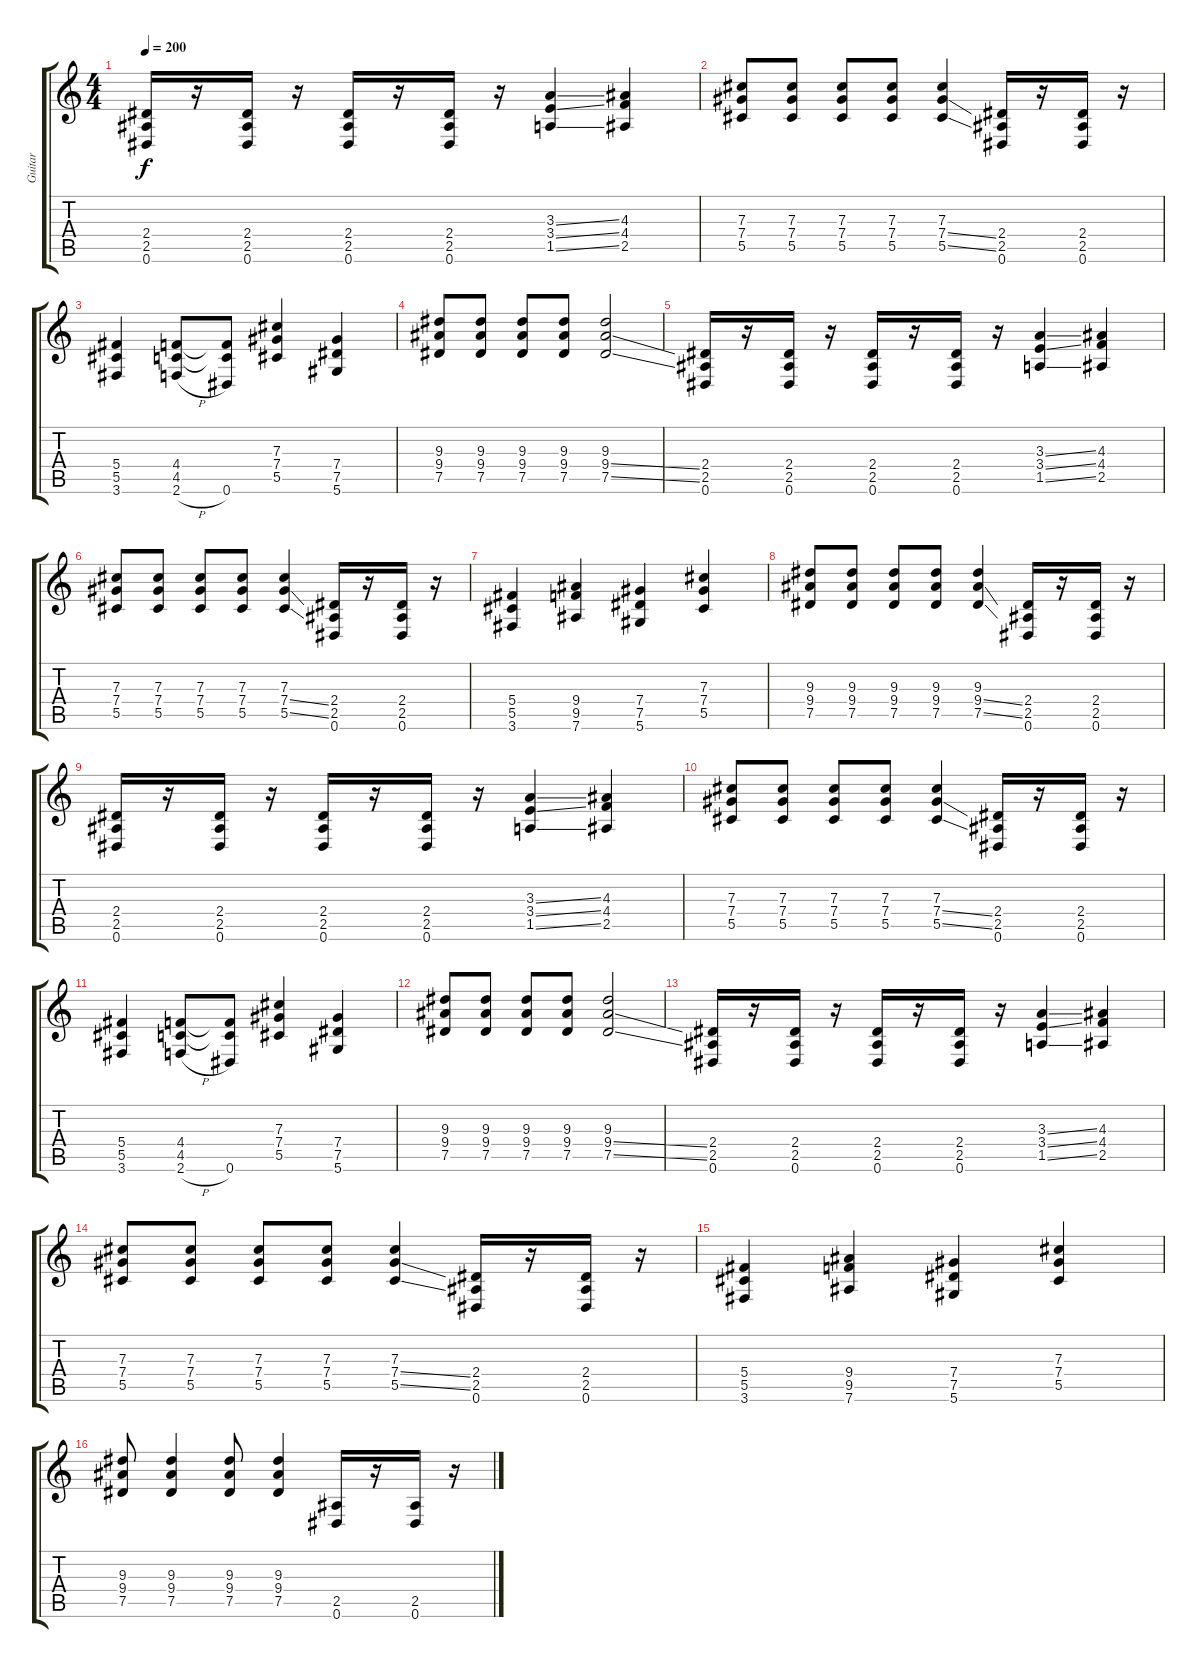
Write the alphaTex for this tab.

\track ("Guitar" "Guitar") {instrument distortionguitar}
\staff {score tabs}
\tuning (Eb4 Bb3 Gb3 Db3 Ab2 Eb2) {hide}
\ts (4 4)
\tempo 200
\clef g2
\ks c
(2.4 2.5 0.6).16{dy f} r.16 (2.4 2.5 0.6).16 r.16 (2.4 2.5 0.6).16 r.16 (2.4 2.5 0.6).16 r.16 (3.3{ss} 3.4{ss} 1.5{ss}).4 (4.3 4.4 2.5).4 |
(7.3 7.4 5.5).8 (7.3 7.4 5.5).8 (7.3 7.4 5.5).8 (7.3 7.4 5.5).8 (7.3 7.4{ss} 5.5{ss}).4 (2.4 2.5 0.6).16 r.16 (2.4 2.5 0.6).16 r.16 |
(5.4 5.5 3.6).4 (4.4 4.5 2.6{h}).8 (4.4{t} 4.5{t} 0.6).8 (7.3 7.4 5.5).4 (7.4 7.5 5.6).4 |
(9.3 9.4 7.5).8 (9.3 9.4 7.5).8 (9.3 9.4 7.5).8 (9.3 9.4 7.5).8 (9.3 9.4{ss} 7.5{ss}).2 |
(2.4 2.5 0.6).16 r.16 (2.4 2.5 0.6).16 r.16 (2.4 2.5 0.6).16 r.16 (2.4 2.5 0.6).16 r.16 (3.3{ss} 3.4{ss} 1.5{ss}).4 (4.3 4.4 2.5).4 |
(7.3 7.4 5.5).8 (7.3 7.4 5.5).8 (7.3 7.4 5.5).8 (7.3 7.4 5.5).8 (7.3 7.4{ss} 5.5{ss}).4 (2.4 2.5 0.6).16 r.16 (2.4 2.5 0.6).16 r.16 |
(5.4 5.5 3.6).4 (9.4 9.5 7.6).4 (7.4 7.5 5.6).4 (7.3 7.4 5.5).4 |
(9.3 9.4 7.5).8 (9.3 9.4 7.5).8 (9.3 9.4 7.5).8 (9.3 9.4 7.5).8 (9.3 9.4{ss} 7.5{ss}).4 (2.4 2.5 0.6).16 r.16 (2.4 2.5 0.6).16 r.16 |
(2.4 2.5 0.6).16 r.16 (2.4 2.5 0.6).16 r.16 (2.4 2.5 0.6).16 r.16 (2.4 2.5 0.6).16 r.16 (3.3{ss} 3.4{ss} 1.5{ss}).4 (4.3 4.4 2.5).4 |
(7.3 7.4 5.5).8 (7.3 7.4 5.5).8 (7.3 7.4 5.5).8 (7.3 7.4 5.5).8 (7.3 7.4{ss} 5.5{ss}).4 (2.4 2.5 0.6).16 r.16 (2.4 2.5 0.6).16 r.16 |
(5.4 5.5 3.6).4 (4.4 4.5 2.6{h}).8 (4.4{t} 4.5{t} 0.6).8 (7.3 7.4 5.5).4 (7.4 7.5 5.6).4 |
(9.3 9.4 7.5).8 (9.3 9.4 7.5).8 (9.3 9.4 7.5).8 (9.3 9.4 7.5).8 (9.3 9.4{ss} 7.5{ss}).2 |
(2.4 2.5 0.6).16 r.16 (2.4 2.5 0.6).16 r.16 (2.4 2.5 0.6).16 r.16 (2.4 2.5 0.6).16 r.16 (3.3{ss} 3.4{ss} 1.5{ss}).4 (4.3 4.4 2.5).4 |
(7.3 7.4 5.5).8 (7.3 7.4 5.5).8 (7.3 7.4 5.5).8 (7.3 7.4 5.5).8 (7.3 7.4{ss} 5.5{ss}).4 (2.4 2.5 0.6).16 r.16 (2.4 2.5 0.6).16 r.16 |
(5.4 5.5 3.6).4 (9.4 9.5 7.6).4 (7.4 7.5 5.6).4 (7.3 7.4 5.5).4 |
(9.3 9.4 7.5).8 (9.3 9.4 7.5).4 (9.3 9.4 7.5).8 (9.3 9.4 7.5).4 (2.5 0.6).16 r.16 (2.5 0.6).16 r.16
